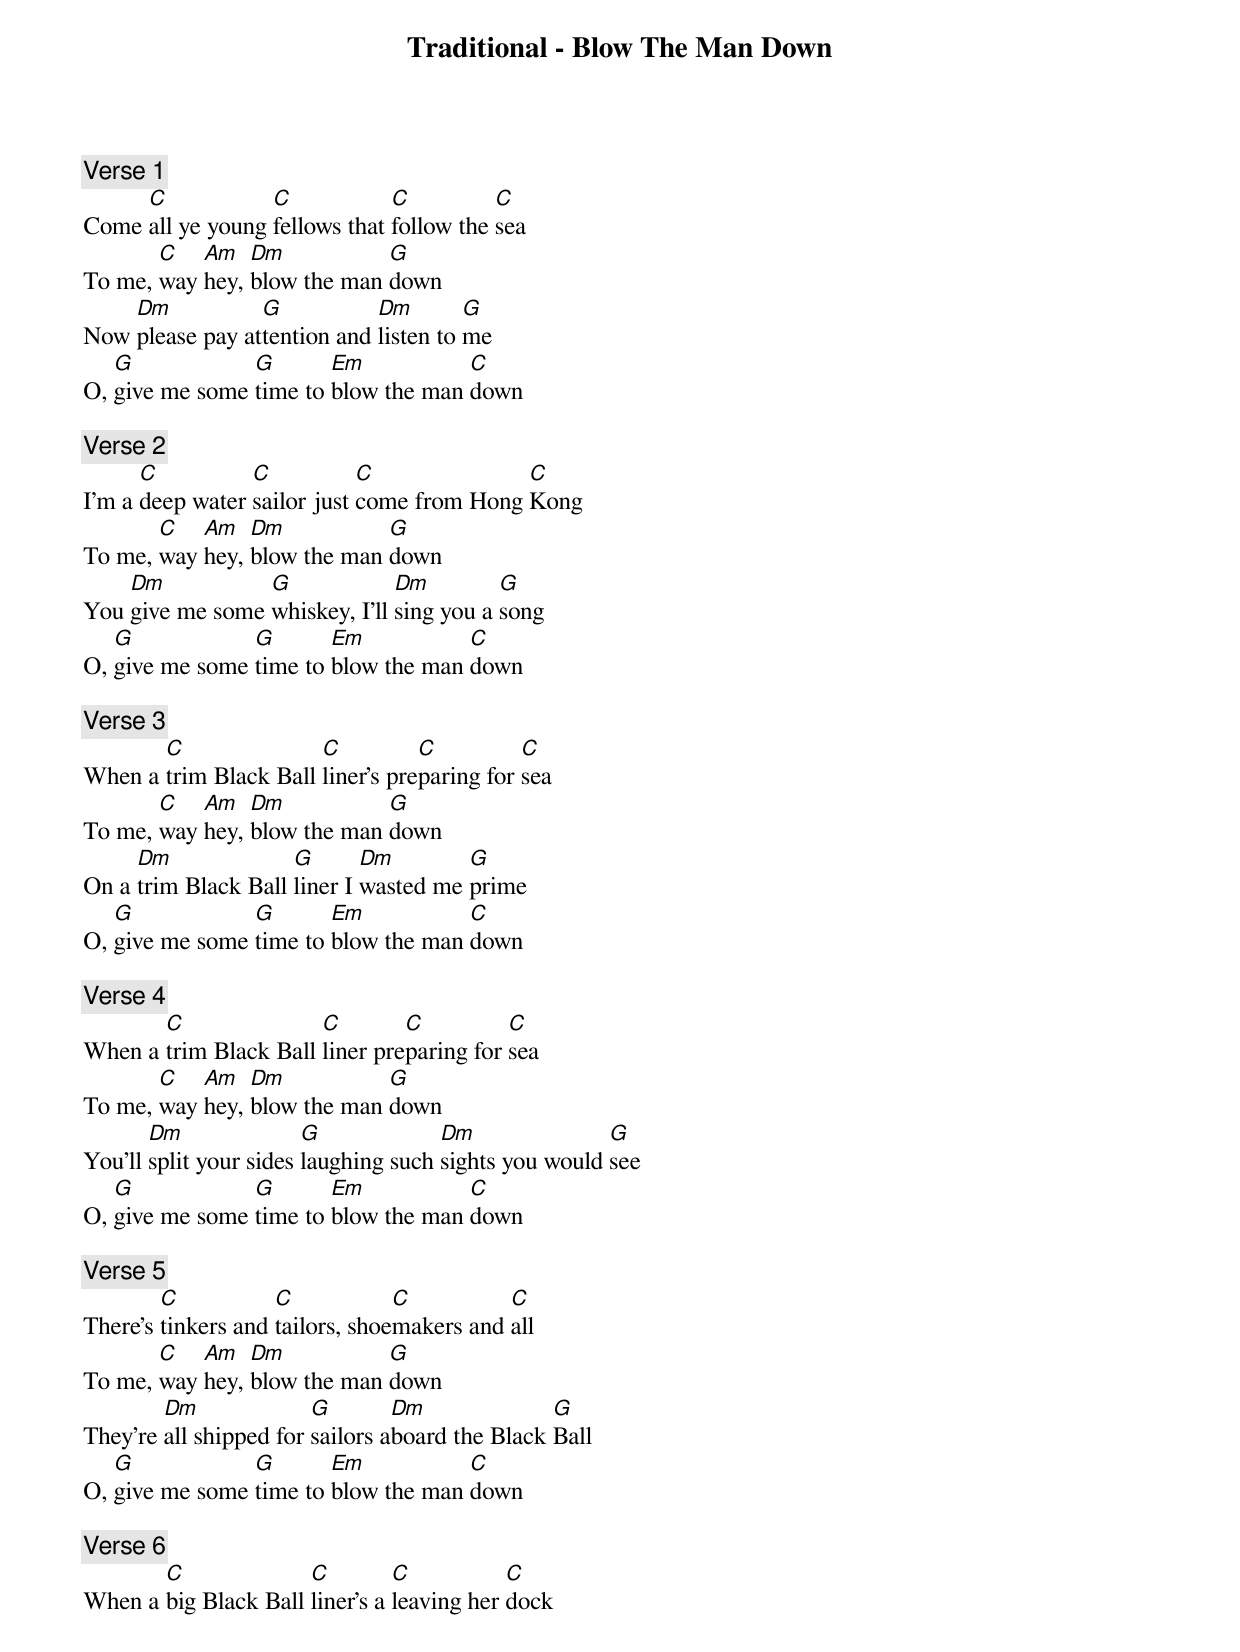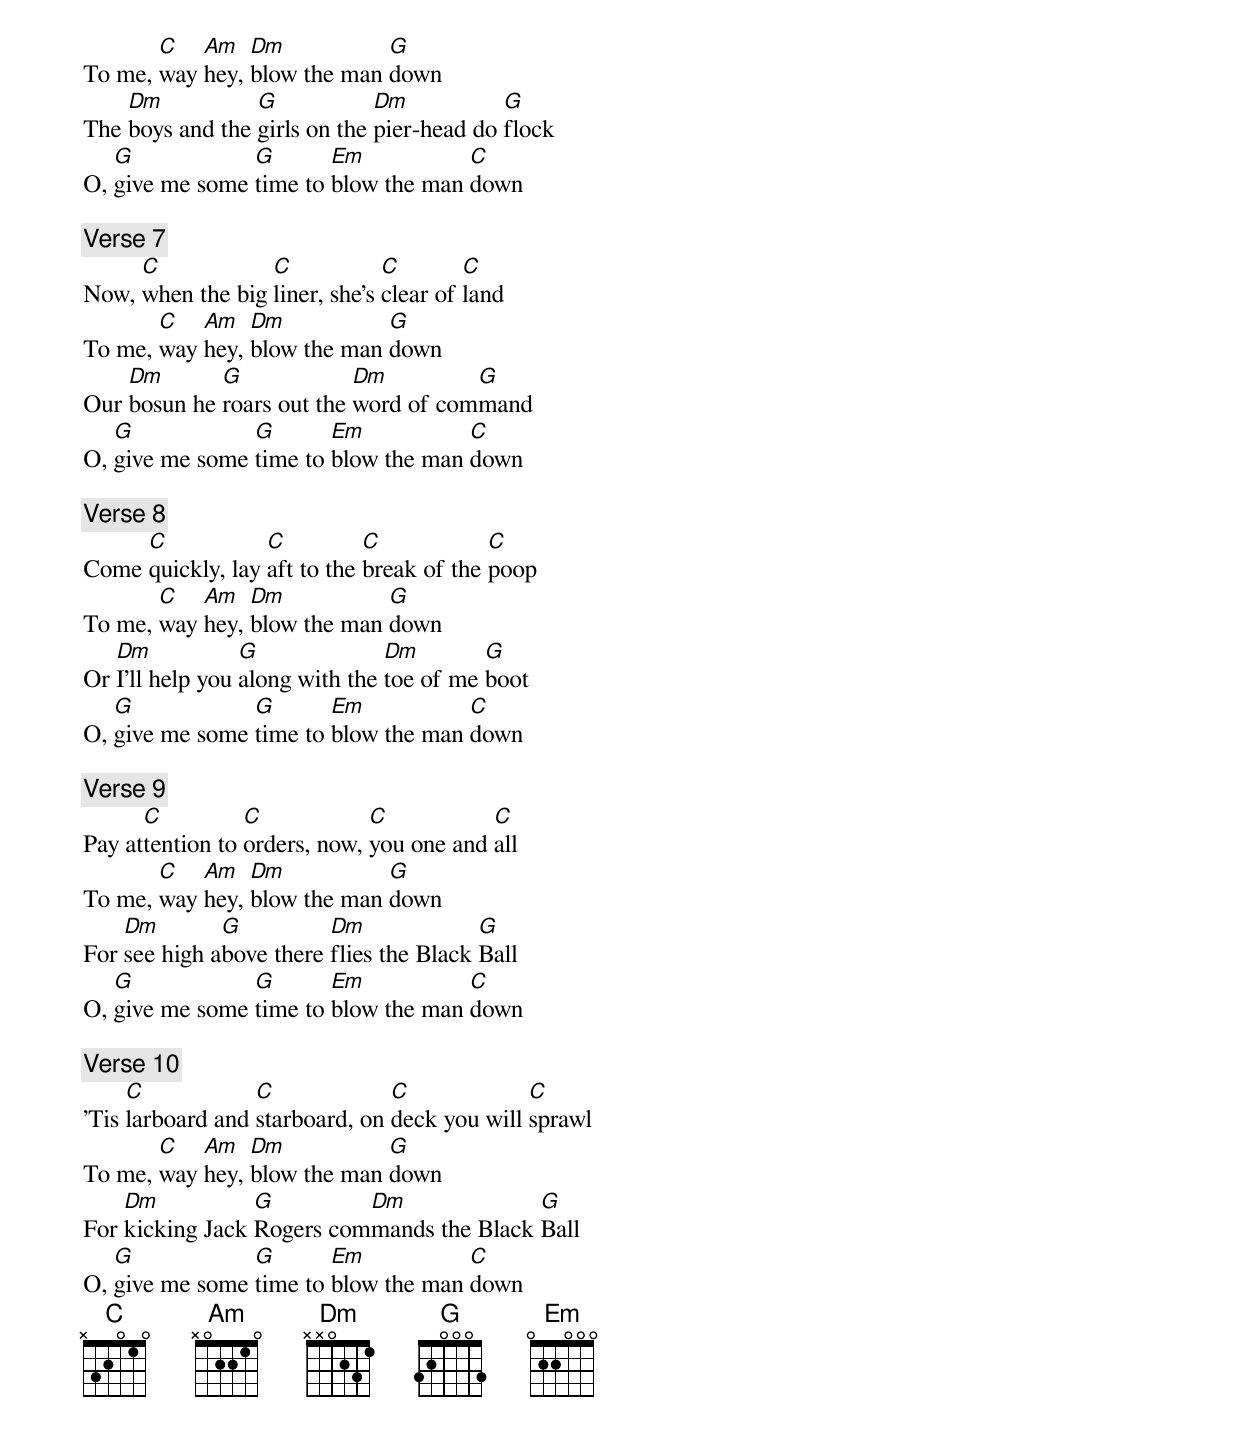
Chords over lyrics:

Traditional - Blow The Man Down

[Verse 1]
     C            C            C          C
Come all ye young fellows that follow the sea
       C   Am   Dm           G
To me, way hey, blow the man down
    Dm           G           Dm        G
Now please pay attention and listen to me
   G            G       Em           C
O, give me some time to blow the man down

[Verse 2]
      C          C           C              C
I'm a deep water sailor just come from Hong Kong
       C   Am   Dm           G
To me, way hey, blow the man down
    Dm           G             Dm         G
You give me some whiskey, I'll sing you a song
   G            G       Em           C
O, give me some time to blow the man down

[Verse 3]
       C               C          C          C
When a trim Black Ball liner's preparing for sea
       C   Am   Dm           G
To me, way hey, blow the man down
     Dm              G       Dm        G
On a trim Black Ball liner I wasted me prime
   G            G       Em           C
O, give me some time to blow the man down

[Verse 4]
       C               C        C          C
When a trim Black Ball liner preparing for sea
       C   Am   Dm           G
To me, way hey, blow the man down
       Dm               G             Dm               G
You'll split your sides laughing such sights you would see
   G            G       Em           C
O, give me some time to blow the man down

[Verse 5]
        C           C            C          C
There's tinkers and tailors, shoemakers and all
       C   Am   Dm           G
To me, way hey, blow the man down
        Dm              G        Dm              G
They're all shipped for sailors aboard the Black Ball
   G            G       Em           C
O, give me some time to blow the man down

[Verse 6]
       C              C         C           C
When a big Black Ball liner's a leaving her dock
       C   Am   Dm           G
To me, way hey, blow the man down
    Dm           G            Dm           G
The boys and the girls on the pier-head do flock
   G            G       Em           C
O, give me some time to blow the man down

[Verse 7]
     C            C            C        C
Now, when the big liner, she's clear of land
       C   Am   Dm           G
To me, way hey, blow the man down
    Dm       G             Dm         G
Our bosun he roars out the word of command
   G            G       Em           C
O, give me some time to blow the man down

[Verse 8]
     C            C          C            C
Come quickly, lay aft to the break of the poop
       C   Am   Dm           G
To me, way hey, blow the man down
   Dm            G              Dm        G
Or I'll help you along with the toe of me boot
   G            G       Em           C
O, give me some time to blow the man down

[Verse 9]
      C          C            C           C
Pay attention to orders, now, you one and all
       C   Am   Dm           G
To me, way hey, blow the man down
    Dm        G          Dm              G
For see high above there flies the Black Ball
   G            G       Em           C
O, give me some time to blow the man down

[Verse 10]
     C            C             C             C
'Tis larboard and starboard, on deck you will sprawl
       C   Am   Dm           G
To me, way hey, blow the man down
    Dm           G         Dm              G
For kicking Jack Rogers commands the Black Ball
   G            G       Em           C
O, give me some time to blow the man down
